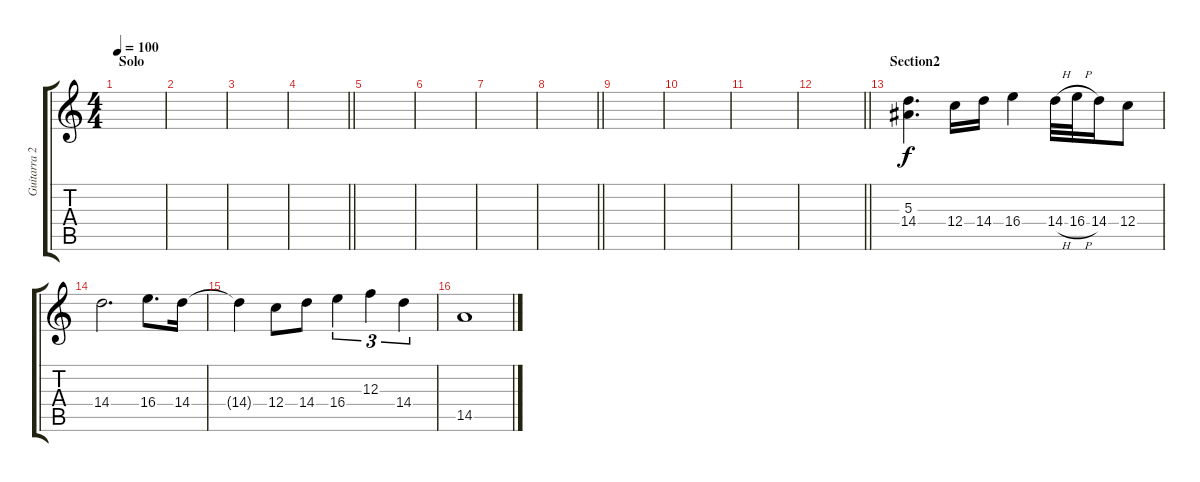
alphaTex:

\track ("Guitarra 2" "Guitarra 2") {instrument distortionguitar}
\staff {score tabs}
\tuning (D4 A3 F3 C3 G2 D2) {hide}
\ts (4 4)
\section ("" "Solo")
\tempo 100
\clef g2
\ks c
|
|
|
\barLineRight lightlight
|
|
|
|
\barLineRight lightlight
|
|
|
|
\barLineRight lightlight
|
\section ("" "Section2")
(5.3 14.4).4{d} 12.4.16 14.4.16 16.4.4 14.4{h}.32 16.4{h}.32 14.4.16 12.4.8 |
14.4.2{d} 16.4.8{d} 14.4.16 |
14.4{t}.4 12.4.8 14.4.8 16.4.4{tu (3 2)} 12.3.4{tu (3 2)} 14.4.4{tu (3 2)} |
14.5.1
